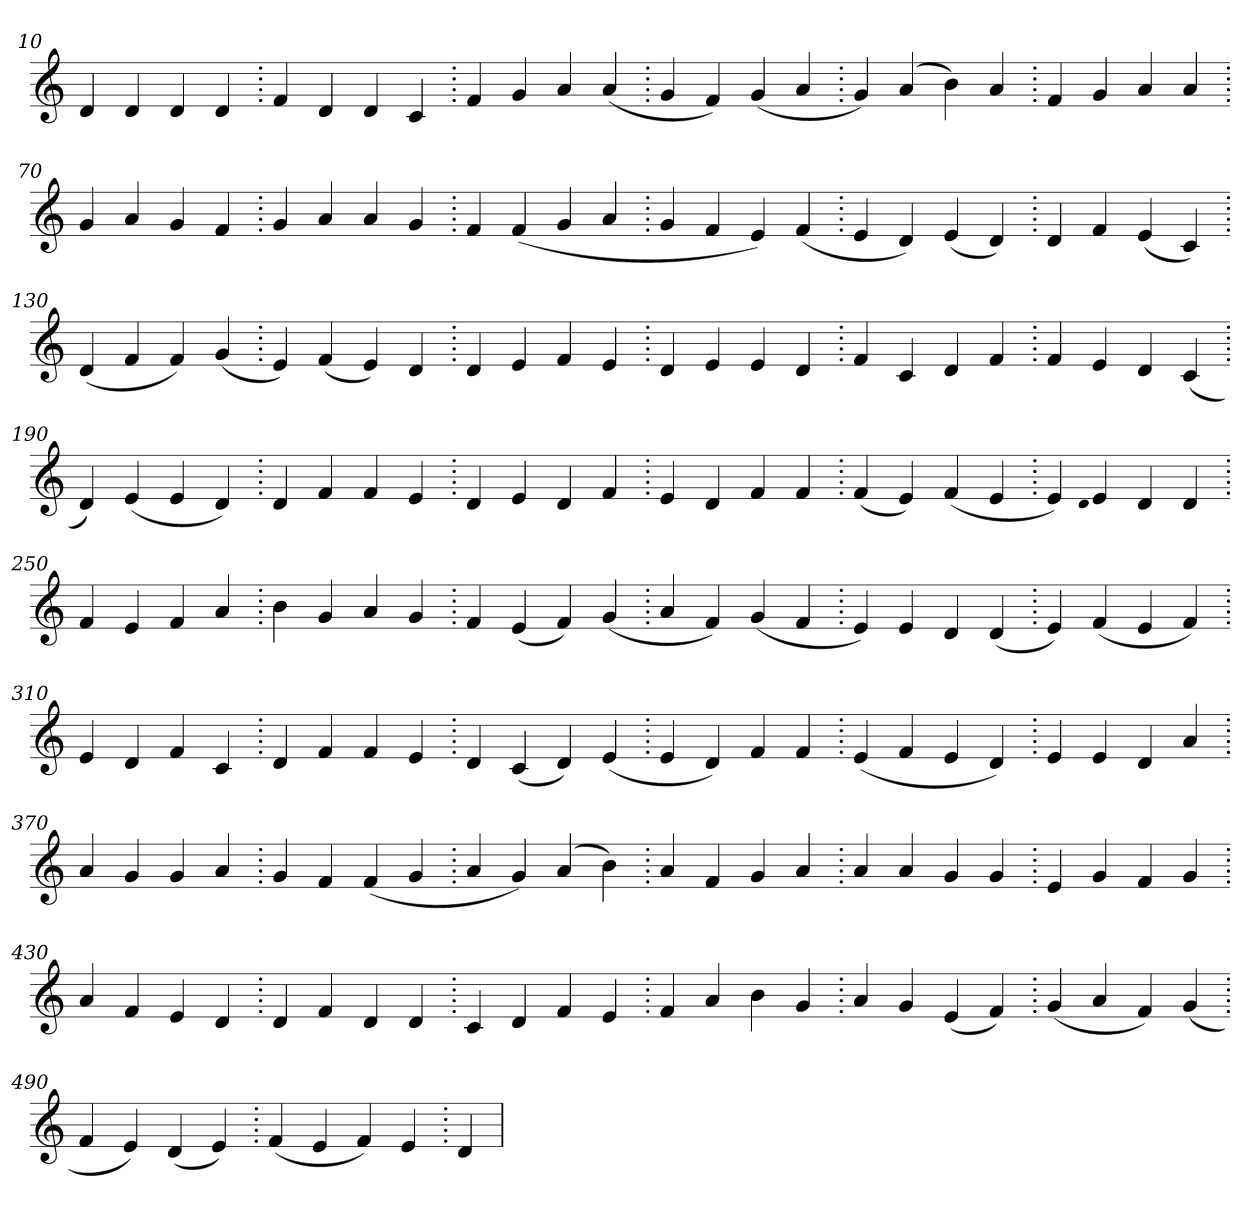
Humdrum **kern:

**kern
*part1
*staff1
*clefG2
=10.
4d
4d
4d
4d
=20.
4f
4d
4d
4c
=30.
4f
4g
4a
(>4a
=40.
4g
4f)
(>4g
4a
=50.
4g)
(>4a
4b)
4a
=60.
4f
4g
4a
4a
=70.
4g
4a
4g
4f
=80.
4g
4a
4a
4g
=90.
4f
(>4f
4g
4a
=100.
4g
4f
4e)
(>4f
=110.
4e
4d)
(>4e
4d)
=120.
4d
4f
(>4e
4c)
=130.
(>4d
4f
4f)
(>4g
=140.
4e)
(>4f
4e)
4d
=150.
4d
4e
4f
4e
=160.
4d
4e
4e
4d
=170.
4f
4c
4d
4f
=180.
4f
4e
4d
(>4c
=190.
4d)
(>4e
4e
4d)
=200.
4d
4f
4f
4e
=210.
4d
4e
4d
4f
=220.
4e
4d
4f
4f
=230.
(>4f
4e)
(>4f
4e
=240.
4e)
qqd
4e
4d
4d
=250.
4f
4e
4f
4a
=260.
4b
4g
4a
4g
=270.
4f
(>4e
4f)
(>4g
=280.
4a
4f)
(>4g
4f
=290.
4e)
4e
4d
(>4d
=300.
4e)
(>4f
4e
4f)
=310.
4e
4d
4f
4c
=320.
4d
4f
4f
4e
=330.
4d
(>4c
4d)
(>4e
=340.
4e
4d)
4f
4f
=350.
(>4e
4f
4e
4d)
=360.
4e
4e
4d
4a
=370.
4a
4g
4g
4a
=380.
4g
4f
(>4f
4g
=390.
4a
4g)
(>4a
4b)
=400.
4a
4f
4g
4a
=410.
4a
4a
4g
4g
=420.
4e
4g
4f
4g
=430.
4a
4f
4e
4d
=440.
4d
4f
4d
4d
=450.
4c
4d
4f
4e
=460.
4f
4a
4b
4g
=470.
4a
4g
(>4e
4f)
=480.
(>4g
4a
4f)
(>4g
=490.
4f
4e)
(>4d
4e)
=500.
(>4f
4e
4f)
4e
=510.
4d
=
*-
